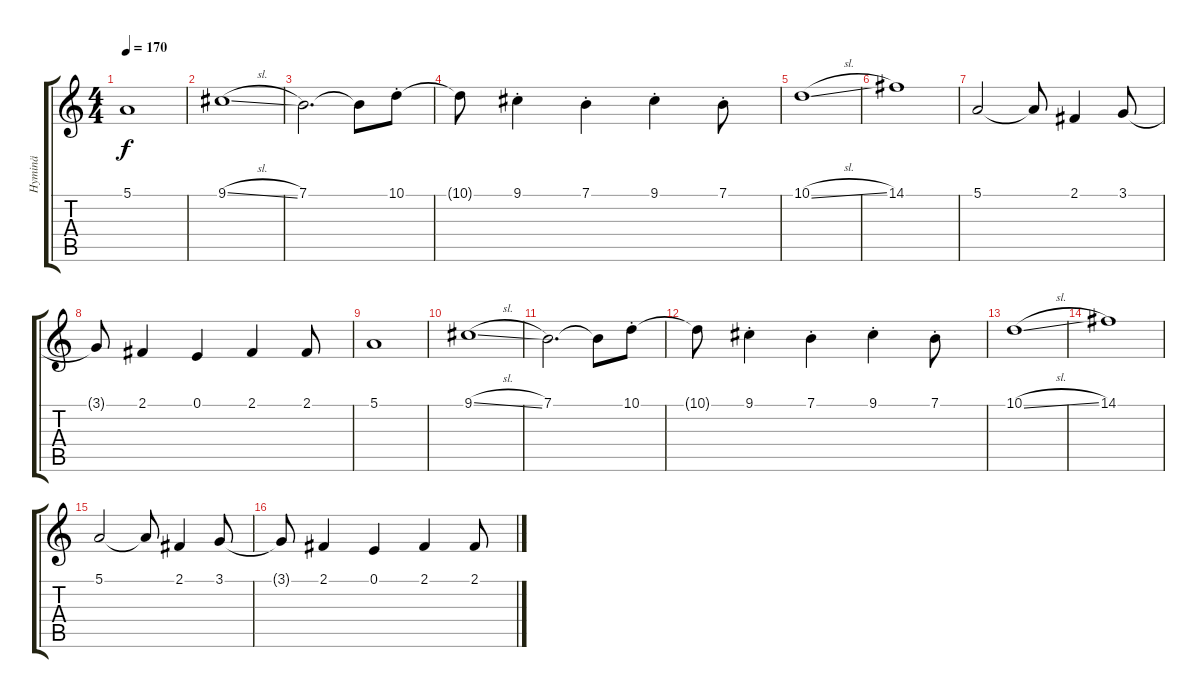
\track ("Hyminä" "Hyminä") {instrument pad4choir}
\staff {score tabs}
\tuning (E4 B3 G3 D3 A2 E2) {hide}
\ts (4 4)
\tempo 170
\clef g2
\ks c
5.1.1{dy f} |
9.1{sl}.1 |
7.1.2{d} 7.1{t}.8 10.1{st}.8 |
10.1{t}.8 9.1{st}.4 7.1{st}.4 9.1{st}.4 7.1{st}.8 |
10.1{sl}.1 |
14.1.1 |
5.1.2 5.1{t}.8 2.1.4 3.1.8 |
3.1{t}.8 2.1.4 0.1.4 2.1.4 2.1.8 |
5.1.1 |
9.1{sl}.1 |
7.1.2{d} 7.1{t}.8 10.1{st}.8 |
10.1{t}.8 9.1{st}.4 7.1{st}.4 9.1{st}.4 7.1{st}.8 |
10.1{sl}.1 |
14.1.1 |
5.1.2 5.1{t}.8 2.1.4 3.1.8 |
3.1{t}.8 2.1.4 0.1.4 2.1.4 2.1.8
